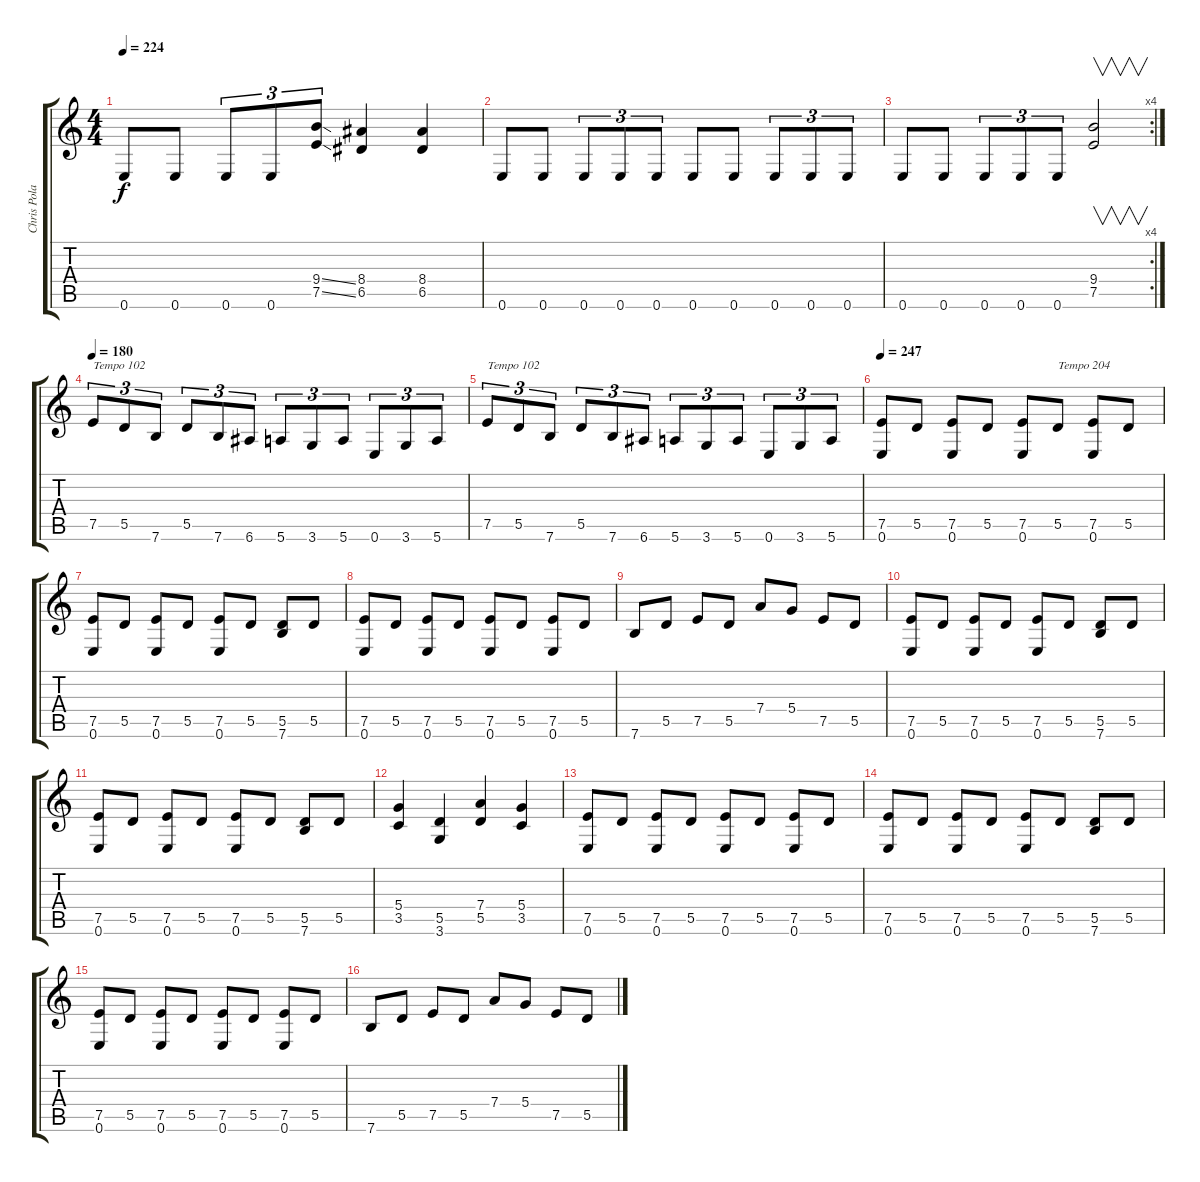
\track ("Chris Poland (Lead Guitar)" "Chris Pola") {instrument distortionguitar}
\staff {score tabs}
\tuning (E4 B3 G3 D3 A2 E2) {hide}
\ts (4 4)
\tempo 224
\clef g2
\ks c
0.6.8{dy f} 0.6.8 0.6.8{tu (3 2)} 0.6.8{tu (3 2)} (9.4{ss} 7.5{ss}).8{tu (3 2)} (8.4 6.5).4 (8.4 6.5).4 |
0.6.8 0.6.8 0.6.8{tu (3 2)} 0.6.8{tu (3 2)} 0.6.8{tu (3 2)} 0.6.8 0.6.8 0.6.8{tu (3 2)} 0.6.8{tu (3 2)} 0.6.8{tu (3 2)} |
\rc 4
0.6.8 0.6.8 0.6.8{tu (3 2)} 0.6.8{tu (3 2)} 0.6.8{tu (3 2)} (9.4 7.5).2{v} |
\tempo 180
7.5.8{tu (3 2) txt "Tempo 102"} 5.5.8{tu (3 2)} 7.6.8{tu (3 2)} 5.5.8{tu (3 2)} 7.6.8{tu (3 2)} 6.6.8{tu (3 2)} 5.6.8{tu (3 2)} 3.6.8{tu (3 2)} 5.6.8{tu (3 2)} 0.6.8{tu (3 2)} 3.6.8{tu (3 2)} 5.6.8{tu (3 2)} |
7.5.8{tu (3 2) txt "Tempo 102"} 5.5.8{tu (3 2)} 7.6.8{tu (3 2)} 5.5.8{tu (3 2)} 7.6.8{tu (3 2)} 6.6.8{tu (3 2)} 5.6.8{tu (3 2)} 3.6.8{tu (3 2)} 5.6.8{tu (3 2)} 0.6.8{tu (3 2)} 3.6.8{tu (3 2)} 5.6.8{tu (3 2)} |
\tempo 247
(7.5 0.6).8 5.5.8 (7.5 0.6).8 5.5.8 (7.5 0.6).8 5.5.8{txt "Tempo 204"} (7.5 0.6).8 5.5.8 |
(7.5 0.6).8 5.5.8 (7.5 0.6).8 5.5.8 (7.5 0.6).8 5.5.8 (5.5 7.6).8 5.5.8 |
(7.5 0.6).8 5.5.8 (7.5 0.6).8 5.5.8 (7.5 0.6).8 5.5.8 (7.5 0.6).8 5.5.8 |
7.6.8 5.5.8 7.5.8 5.5.8 7.4.8 5.4.8 7.5.8 5.5.8 |
(7.5 0.6).8 5.5.8 (7.5 0.6).8 5.5.8 (7.5 0.6).8 5.5.8 (5.5 7.6).8 5.5.8 |
(7.5 0.6).8 5.5.8 (7.5 0.6).8 5.5.8 (7.5 0.6).8 5.5.8 (5.5 7.6).8 5.5.8 |
(5.4 3.5).4 (5.5 3.6).4 (7.4 5.5).4 (5.4 3.5).4 |
(7.5 0.6).8 5.5.8 (7.5 0.6).8 5.5.8 (7.5 0.6).8 5.5.8 (7.5 0.6).8 5.5.8 |
(7.5 0.6).8 5.5.8 (7.5 0.6).8 5.5.8 (7.5 0.6).8 5.5.8 (5.5 7.6).8 5.5.8 |
(7.5 0.6).8 5.5.8 (7.5 0.6).8 5.5.8 (7.5 0.6).8 5.5.8 (7.5 0.6).8 5.5.8 |
7.6.8 5.5.8 7.5.8 5.5.8 7.4.8 5.4.8 7.5.8 5.5.8
